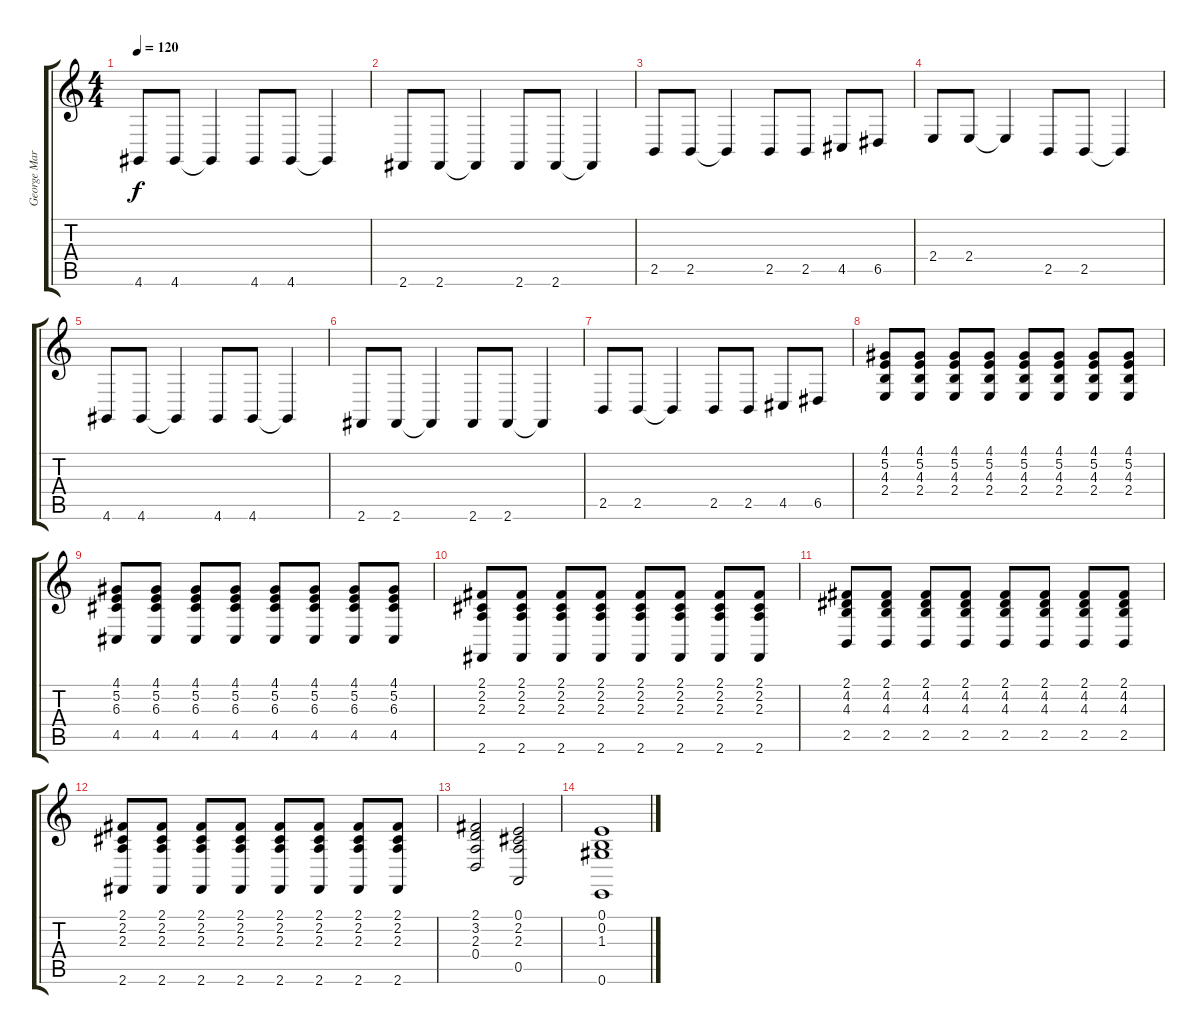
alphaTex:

\track ("George Martin" "George Mar") {instrument electricgrandpiano}
\staff {score tabs}
\tuning (E4 B3 G3 D3 A2 E2) {hide}
\ts (4 4)
\tempo 120
\clef g2
\ks c
4.6.8{dy f} 4.6.8 4.6{t}.4 4.6.8 4.6.8 4.6{t}.4 |
2.6.8 2.6.8 2.6{t}.4 2.6.8 2.6.8 2.6{t}.4 |
2.5.8 2.5.8 2.5{t}.4 2.5.8 2.5.8 4.5.8 6.5.8 |
2.4.8 2.4.8 2.4{t}.4 2.5.8 2.5.8 2.5{t}.4 |
4.6.8 4.6.8 4.6{t}.4 4.6.8 4.6.8 4.6{t}.4 |
2.6.8 2.6.8 2.6{t}.4 2.6.8 2.6.8 2.6{t}.4 |
2.5.8 2.5.8 2.5{t}.4 2.5.8 2.5.8 4.5.8 6.5.8 |
(4.1 5.2 4.3 2.4).8 (4.1 5.2 4.3 2.4).8 (4.1 5.2 4.3 2.4).8 (4.1 5.2 4.3 2.4).8 (4.1 5.2 4.3 2.4).8 (4.1 5.2 4.3 2.4).8 (4.1 5.2 4.3 2.4).8 (4.1 5.2 4.3 2.4).8 |
(4.1 5.2 6.3 4.5).8 (4.1 5.2 6.3 4.5).8 (4.1 5.2 6.3 4.5).8 (4.1 5.2 6.3 4.5).8 (4.1 5.2 6.3 4.5).8 (4.1 5.2 6.3 4.5).8 (4.1 5.2 6.3 4.5).8 (4.1 5.2 6.3 4.5).8 |
(2.1 2.2 2.3 2.6).8 (2.1 2.2 2.3 2.6).8 (2.1 2.2 2.3 2.6).8 (2.1 2.2 2.3 2.6).8 (2.1 2.2 2.3 2.6).8 (2.1 2.2 2.3 2.6).8 (2.1 2.2 2.3 2.6).8 (2.1 2.2 2.3 2.6).8 |
(2.1 4.2 4.3 2.5).8 (2.1 4.2 4.3 2.5).8 (2.1 4.2 4.3 2.5).8 (2.1 4.2 4.3 2.5).8 (2.1 4.2 4.3 2.5).8 (2.1 4.2 4.3 2.5).8 (2.1 4.2 4.3 2.5).8 (2.1 4.2 4.3 2.5).8 |
(2.1 2.2 2.3 2.6).8 (2.1 2.2 2.3 2.6).8 (2.1 2.2 2.3 2.6).8 (2.1 2.2 2.3 2.6).8 (2.1 2.2 2.3 2.6).8 (2.1 2.2 2.3 2.6).8 (2.1 2.2 2.3 2.6).8 (2.1 2.2 2.3 2.6).8 |
(2.1 3.2 2.3 0.4).2 (0.1 2.2 2.3 0.5).2 |
(0.1 0.2 1.3 0.6).1
